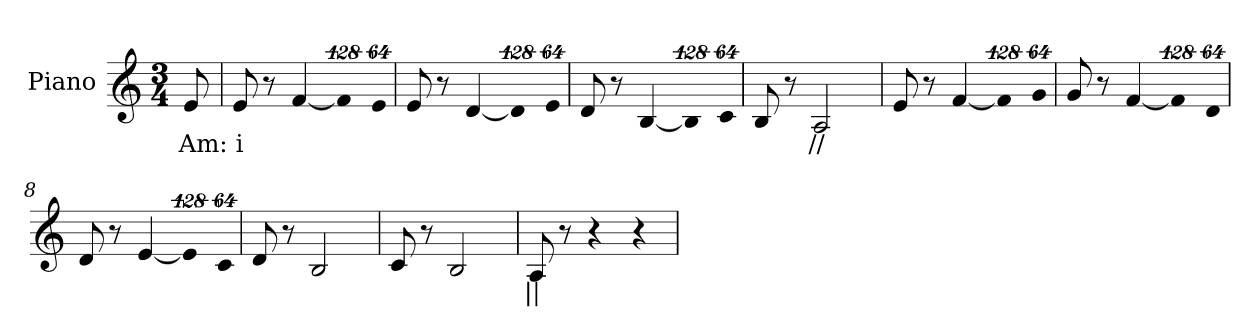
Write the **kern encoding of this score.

**kern	**text
*part1	*part1
*staff1	*staff1
*I"Piano	*
*I'Pno.	*
!!LO:PB:g=z
*clefG2	*
*k[]	*
*M3/4	*
=1	=1
!	!LO:LY:b:color=#000000
8ei/	Am:
=2	=2
!	!LO:LY:b:color=#000000
8ei/	i
8r	.
[<4fi/	.
!LO:N:vis=4	!
512%85fi/]	.
!LO:N:vis=8	!
512%43ei/	.
=3	=3
8ei/	.
8r	.
[<4di/	.
!LO:N:vis=4	!
512%85di/]	.
!LO:N:vis=8	!
512%43ei/	.
=4	=4
8di/	.
8r	.
[<4Bi/	.
!LO:N:vis=4	!
512%85Bi/]	.
!LO:N:vis=8	!
512%43ci/	.
=5	=5
8Bi/	.
8r	.
!	!LO:LY:b:color=#000000
2Ai/	//
=6	=6
8ei/	.
8r	.
[<4fi/	.
!LO:N:vis=4	!
512%85fi/]	.
!LO:N:vis=8	!
512%43gi/	.
!!LO:LB:g=z
=7	=7
8gi/	.
8r	.
[<4fi/	.
!LO:N:vis=4	!
512%85fi/]	.
!LO:N:vis=8	!
512%43di/	.
=8	=8
8di/	.
8r	.
[<4ei/	.
!LO:N:vis=4	!
512%85ei/]	.
!LO:N:vis=8	!
512%43ci/	.
=9	=9
8di/	.
8r	.
2Bi/	.
=10	=10
8ci/	.
8r	.
2Bi/	.
=11	=11
!	!LO:LY:b:color=#000000
8Ai/	||
8r	.
4r	.
4r	.
=	=
*-	*-
